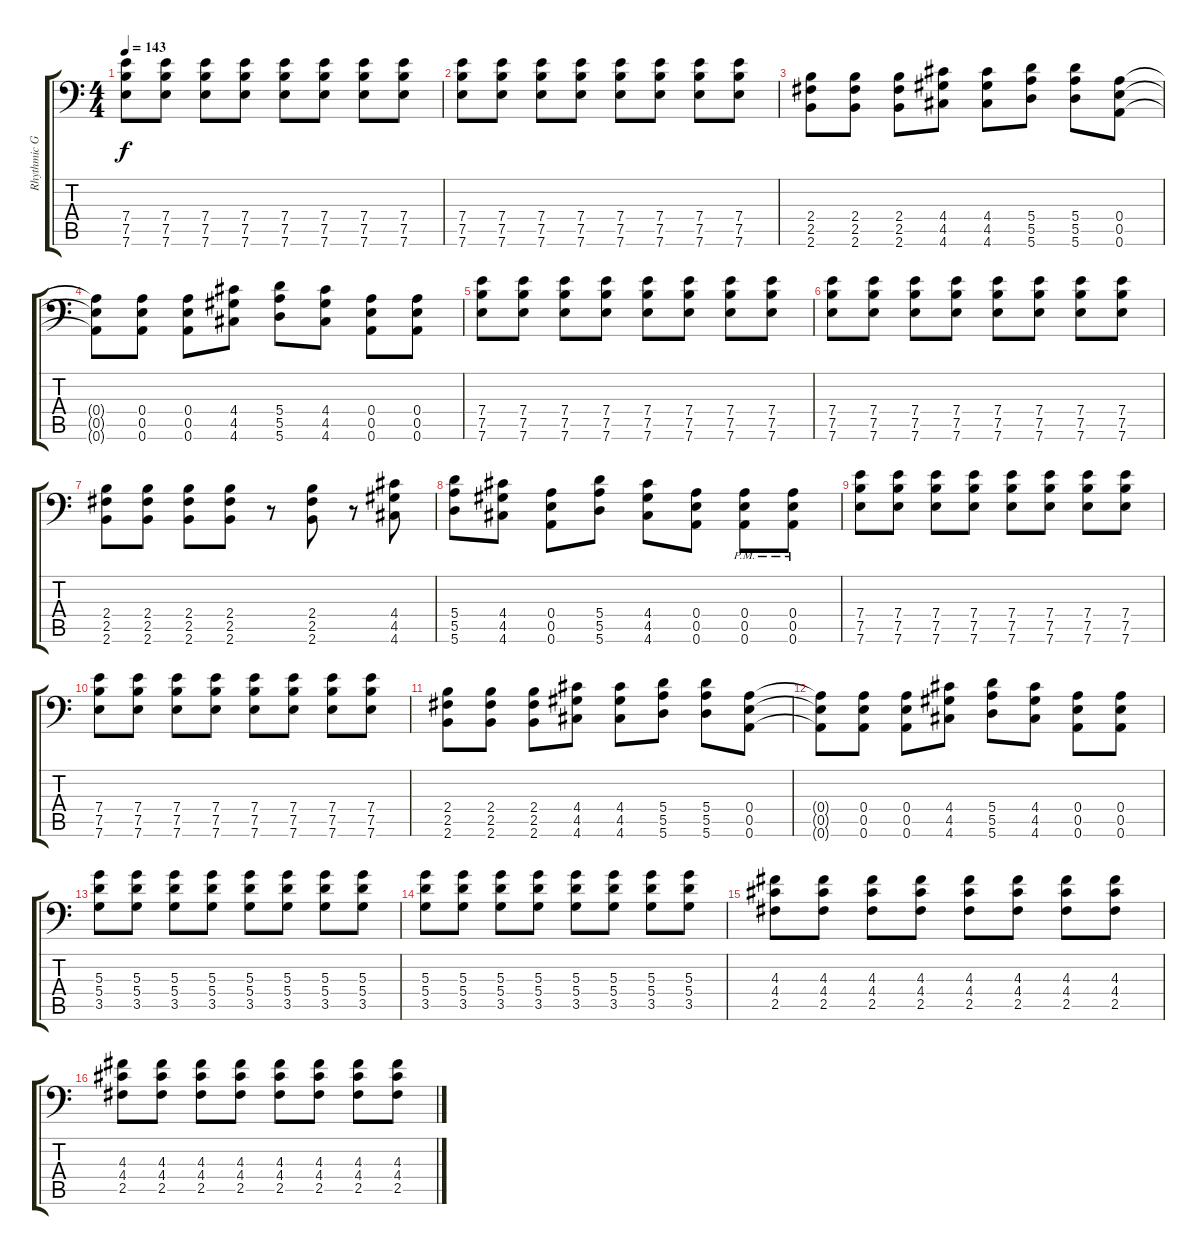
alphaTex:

\track ("Rhythmic Guitar" "Rhythmic G") {instrument distortionguitar}
\staff {score tabs}
\tuning (B3 Gb3 D3 A2 E2 A1) {hide}
\ts (4 4)
\tempo 143
\clef f4
\ks c
(7.4 7.5 7.6).8{dy f} (7.4 7.5 7.6).8 (7.4 7.5 7.6).8 (7.4 7.5 7.6).8 (7.4 7.5 7.6).8 (7.4 7.5 7.6).8 (7.4 7.5 7.6).8 (7.4 7.5 7.6).8 |
(7.4 7.5 7.6).8 (7.4 7.5 7.6).8 (7.4 7.5 7.6).8 (7.4 7.5 7.6).8 (7.4 7.5 7.6).8 (7.4 7.5 7.6).8 (7.4 7.5 7.6).8 (7.4 7.5 7.6).8 |
(2.4 2.5 2.6).8 (2.4 2.5 2.6).8 (2.4 2.5 2.6).8 (4.4 4.5 4.6).8 (4.4 4.5 4.6).8 (5.4 5.5 5.6).8 (5.4 5.5 5.6).8 (0.4 0.5 0.6).8 |
(0.4{t} 0.5{t} 0.6{t}).8 (0.4 0.5 0.6).8 (0.4 0.5 0.6).8 (4.4 4.5 4.6).8 (5.4 5.5 5.6).8 (4.4 4.5 4.6).8 (0.4 0.5 0.6).8 (0.4 0.5 0.6).8 |
(7.4 7.5 7.6).8 (7.4 7.5 7.6).8 (7.4 7.5 7.6).8 (7.4 7.5 7.6).8 (7.4 7.5 7.6).8 (7.4 7.5 7.6).8 (7.4 7.5 7.6).8 (7.4 7.5 7.6).8 |
(7.4 7.5 7.6).8 (7.4 7.5 7.6).8 (7.4 7.5 7.6).8 (7.4 7.5 7.6).8 (7.4 7.5 7.6).8 (7.4 7.5 7.6).8 (7.4 7.5 7.6).8 (7.4 7.5 7.6).8 |
(2.4 2.5 2.6).8 (2.4 2.5 2.6).8 (2.4 2.5 2.6).8 (2.4 2.5 2.6).8 r.8 (2.4 2.5 2.6).8 r.8 (4.4 4.5 4.6).8 |
(5.4 5.5 5.6).8 (4.4 4.5 4.6).8 (0.4 0.5 0.6).8 (5.4 5.5 5.6).8 (4.4 4.5 4.6).8 (0.4 0.5 0.6).8 (0.4{pm} 0.5{pm} 0.6{pm}).8 (0.4{pm} 0.5{pm} 0.6{pm}).8 |
(7.4 7.5 7.6).8 (7.4 7.5 7.6).8 (7.4 7.5 7.6).8 (7.4 7.5 7.6).8 (7.4 7.5 7.6).8 (7.4 7.5 7.6).8 (7.4 7.5 7.6).8 (7.4 7.5 7.6).8 |
(7.4 7.5 7.6).8 (7.4 7.5 7.6).8 (7.4 7.5 7.6).8 (7.4 7.5 7.6).8 (7.4 7.5 7.6).8 (7.4 7.5 7.6).8 (7.4 7.5 7.6).8 (7.4 7.5 7.6).8 |
(2.4 2.5 2.6).8 (2.4 2.5 2.6).8 (2.4 2.5 2.6).8 (4.4 4.5 4.6).8 (4.4 4.5 4.6).8 (5.4 5.5 5.6).8 (5.4 5.5 5.6).8 (0.4 0.5 0.6).8 |
(0.4{t} 0.5{t} 0.6{t}).8 (0.4 0.5 0.6).8 (0.4 0.5 0.6).8 (4.4 4.5 4.6).8 (5.4 5.5 5.6).8 (4.4 4.5 4.6).8 (0.4 0.5 0.6).8 (0.4 0.5 0.6).8 |
(5.3 5.4 3.5).8 (5.3 5.4 3.5).8 (5.3 5.4 3.5).8 (5.3 5.4 3.5).8 (5.3 5.4 3.5).8 (5.3 5.4 3.5).8 (5.3 5.4 3.5).8 (5.3 5.4 3.5).8 |
(5.3 5.4 3.5).8 (5.3 5.4 3.5).8 (5.3 5.4 3.5).8 (5.3 5.4 3.5).8 (5.3 5.4 3.5).8 (5.3 5.4 3.5).8 (5.3 5.4 3.5).8 (5.3 5.4 3.5).8 |
(4.3 4.4 2.5).8 (4.3 4.4 2.5).8 (4.3 4.4 2.5).8 (4.3 4.4 2.5).8 (4.3 4.4 2.5).8 (4.3 4.4 2.5).8 (4.3 4.4 2.5).8 (4.3 4.4 2.5).8 |
(4.3 4.4 2.5).8 (4.3 4.4 2.5).8 (4.3 4.4 2.5).8 (4.3 4.4 2.5).8 (4.3 4.4 2.5).8 (4.3 4.4 2.5).8 (4.3 4.4 2.5).8 (4.3 4.4 2.5).8
